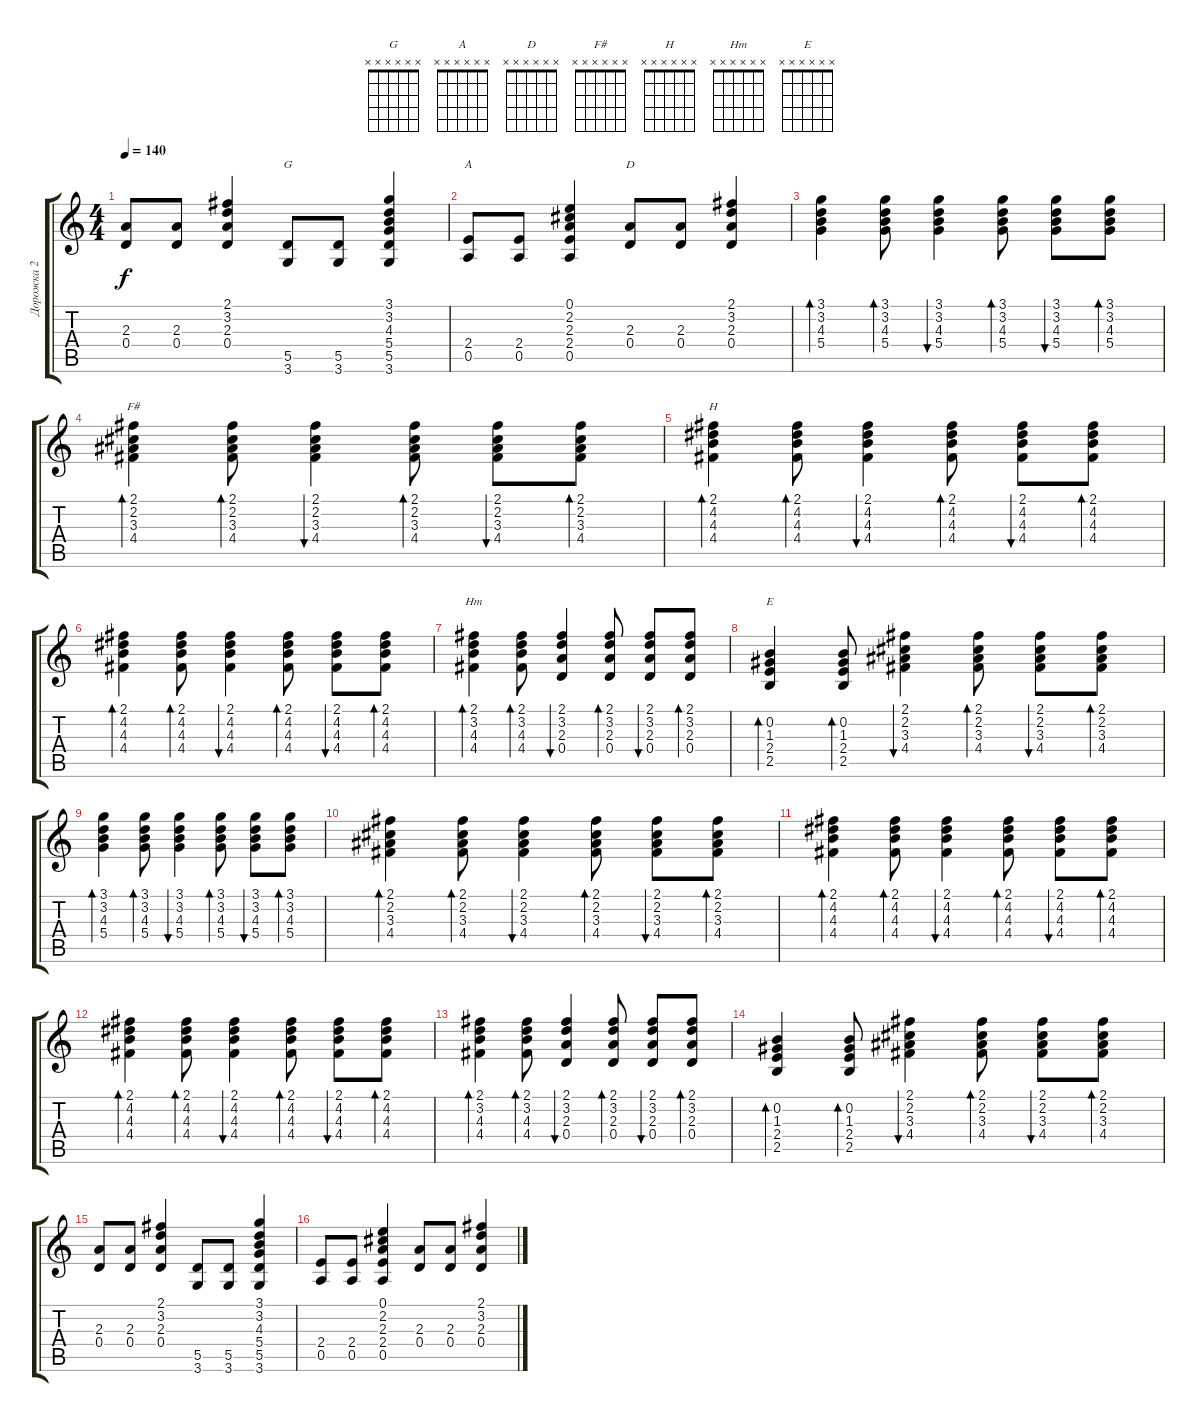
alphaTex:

\track ("Дорожка 2" "Дорожка 2") {instrument electricguitarjazz}
\staff {score tabs}
\tuning (E4 B3 G3 D3 A2 E2) {hide}
\chord ("G" x x x x x x)
\chord ("A" x x x x x x)
\chord ("D" x x x x x x)
\chord ("F#" x x x x x x)
\chord ("H" x x x x x x)
\chord ("Hm" x x x x x x)
\chord ("E" x x x x x x)
\ts (4 4)
\tempo 140
\clef g2
\ks c
(2.3 0.4).8{dy f} (2.3 0.4).8 (2.1 3.2 2.3 0.4).4 (5.5 3.6).8{ch "G"} (5.5 3.6).8 (3.1 3.2 4.3 5.4 5.5 3.6).4 |
(2.4 0.5).8{ch "A"} (2.4 0.5).8 (0.1 2.2 2.3 2.4 0.5).4 (2.3 0.4).8{ch "D"} (2.3 0.4).8 (2.1 3.2 2.3 0.4).4 |
(3.1 3.2 4.3 5.4).4{bd 60 instrument acousticguitarsteel} (3.1 3.2 4.3 5.4).8{bd 60} (3.1 3.2 4.3 5.4).4{bu 60} (3.1 3.2 4.3 5.4).8{bd 60} (3.1 3.2 4.3 5.4).8{bu 60} (3.1 3.2 4.3 5.4).8{bd 60} |
(2.1 2.2 3.3 4.4).4{bd 60 ch "F#" instrument acousticguitarsteel} (2.1 2.2 3.3 4.4).8{bd 60} (2.1 2.2 3.3 4.4).4{bu 60} (2.1 2.2 3.3 4.4).8{bd 60} (2.1 2.2 3.3 4.4).8{bu 60} (2.1 2.2 3.3 4.4).8{bd 60} |
(2.1 4.2 4.3 4.4).4{bd 60 ch "H" instrument acousticguitarsteel} (2.1 4.2 4.3 4.4).8{bd 60} (2.1 4.2 4.3 4.4).4{bu 60} (2.1 4.2 4.3 4.4).8{bd 60} (2.1 4.2 4.3 4.4).8{bu 60} (2.1 4.2 4.3 4.4).8{bd 60} |
(2.1 4.2 4.3 4.4).4{bd 60 instrument acousticguitarsteel} (2.1 4.2 4.3 4.4).8{bd 60} (2.1 4.2 4.3 4.4).4{bu 60} (2.1 4.2 4.3 4.4).8{bd 60} (2.1 4.2 4.3 4.4).8{bu 60} (2.1 4.2 4.3 4.4).8{bd 60} |
(2.1 3.2 4.3 4.4).4{bd 60 ch "Hm" instrument acousticguitarsteel} (2.1 3.2 4.3 4.4).8{bd 60} (2.1 3.2 2.3 0.4).4{bu 60} (2.1 3.2 2.3 0.4).8{bd 60} (2.1 3.2 2.3 0.4).8{bu 60} (2.1 3.2 2.3 0.4).8{bd 60} |
(0.2 1.3 2.4 2.5).4{bd 60 ch "E" instrument acousticguitarsteel} (0.2 1.3 2.4 2.5).8{bd 60} (2.1 2.2 3.3 4.4).4{bu 60} (2.1 2.2 3.3 4.4).8{bd 60} (2.1 2.2 3.3 4.4).8{bu 60} (2.1 2.2 3.3 4.4).8{bd 60} |
(3.1 3.2 4.3 5.4).4{bd 60 instrument acousticguitarsteel} (3.1 3.2 4.3 5.4).8{bd 60} (3.1 3.2 4.3 5.4).4{bu 60} (3.1 3.2 4.3 5.4).8{bd 60} (3.1 3.2 4.3 5.4).8{bu 60} (3.1 3.2 4.3 5.4).8{bd 60} |
(2.1 2.2 3.3 4.4).4{bd 60 instrument acousticguitarsteel} (2.1 2.2 3.3 4.4).8{bd 60} (2.1 2.2 3.3 4.4).4{bu 60} (2.1 2.2 3.3 4.4).8{bd 60} (2.1 2.2 3.3 4.4).8{bu 60} (2.1 2.2 3.3 4.4).8{bd 60} |
(2.1 4.2 4.3 4.4).4{bd 60 instrument acousticguitarsteel} (2.1 4.2 4.3 4.4).8{bd 60} (2.1 4.2 4.3 4.4).4{bu 60} (2.1 4.2 4.3 4.4).8{bd 60} (2.1 4.2 4.3 4.4).8{bu 60} (2.1 4.2 4.3 4.4).8{bd 60} |
(2.1 4.2 4.3 4.4).4{bd 60 instrument acousticguitarsteel} (2.1 4.2 4.3 4.4).8{bd 60} (2.1 4.2 4.3 4.4).4{bu 60} (2.1 4.2 4.3 4.4).8{bd 60} (2.1 4.2 4.3 4.4).8{bu 60} (2.1 4.2 4.3 4.4).8{bd 60} |
(2.1 3.2 4.3 4.4).4{bd 60 instrument acousticguitarsteel} (2.1 3.2 4.3 4.4).8{bd 60} (2.1 3.2 2.3 0.4).4{bu 60} (2.1 3.2 2.3 0.4).8{bd 60} (2.1 3.2 2.3 0.4).8{bu 60} (2.1 3.2 2.3 0.4).8{bd 60} |
(0.2 1.3 2.4 2.5).4{bd 60 instrument acousticguitarsteel} (0.2 1.3 2.4 2.5).8{bd 60} (2.1 2.2 3.3 4.4).4{bu 60} (2.1 2.2 3.3 4.4).8{bd 60} (2.1 2.2 3.3 4.4).8{bu 60} (2.1 2.2 3.3 4.4).8{bd 60} |
(2.3 0.4).8 (2.3 0.4).8 (2.1 3.2 2.3 0.4).4 (5.5 3.6).8 (5.5 3.6).8 (3.1 3.2 4.3 5.4 5.5 3.6).4 |
(2.4 0.5).8 (2.4 0.5).8 (0.1 2.2 2.3 2.4 0.5).4 (2.3 0.4).8 (2.3 0.4).8 (2.1 3.2 2.3 0.4).4
